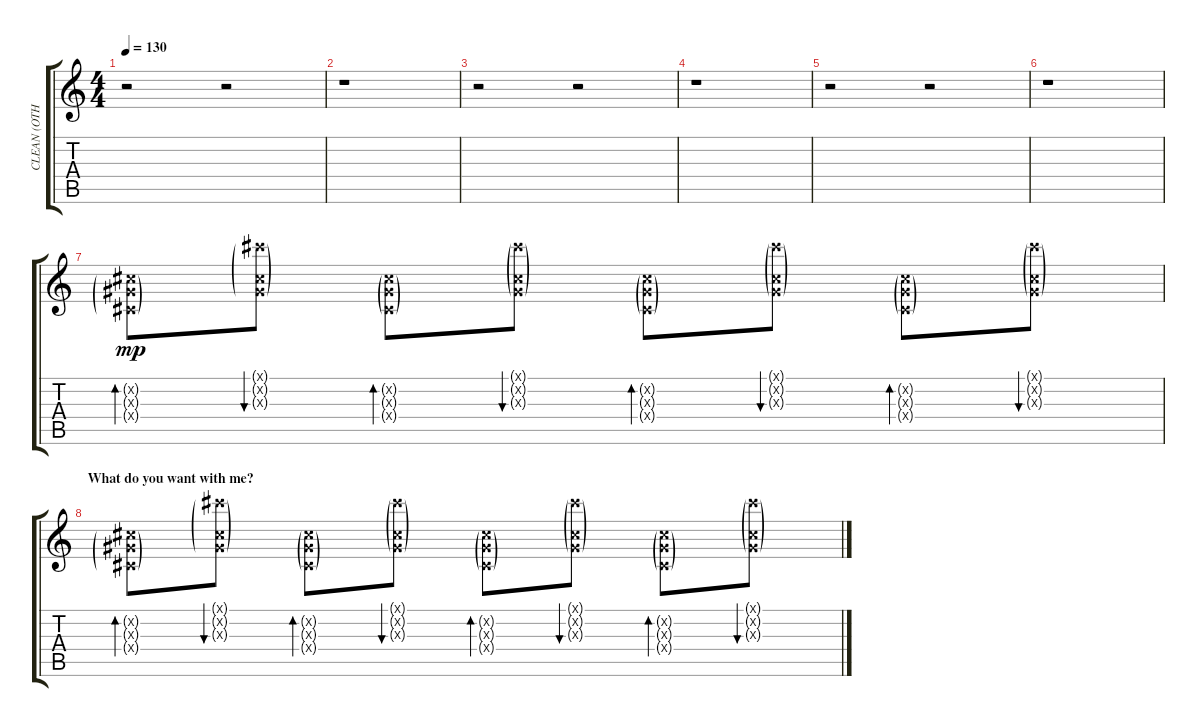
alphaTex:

\track ("CLEAN (OTHER)" "CLEAN (OTH") {instrument acousticguitarsteel}
\staff {score tabs}
\tuning (Eb4 B3 Gb3 B2 Gb2 B1) {hide}
\ts (4 4)
\tempo 130
\clef g2
\ks c
r.2{dy mp} r.2 |
r.1 |
r.2 r.2 |
r.1 |
r.2 r.2 |
r.1 |
(2.2{g x} 2.3{g x} 2.4{g x}).8{bd 60} (10.1{g x} 2.2{g x} 2.3{g x}).8{bu 60} (2.2{g x} 2.3{g x} 2.4{g x}).8{bd 60} (10.1{g x} 2.2{g x} 2.3{g x}).8{bu 60} (2.2{g x} 2.3{g x} 2.4{g x}).8{bd 60} (10.1{g x} 2.2{g x} 2.3{g x}).8{bu 60} (2.2{g x} 2.3{g x} 2.4{g x}).8{bd 60} (10.1{g x} 2.2{g x} 2.3{g x}).8{bu 60} |
\section ("" "What do you want with me?")
(2.2{g x} 2.3{g x} 2.4{g x}).8{bd 60} (10.1{g x} 2.2{g x} 2.3{g x}).8{bu 60} (2.2{g x} 2.3{g x} 2.4{g x}).8{bd 60} (10.1{g x} 2.2{g x} 2.3{g x}).8{bu 60} (2.2{g x} 2.3{g x} 2.4{g x}).8{bd 60} (10.1{g x} 2.2{g x} 2.3{g x}).8{bu 60} (2.2{g x} 2.3{g x} 2.4{g x}).8{bd 60} (10.1{g x} 2.2{g x} 2.3{g x}).8{bu 60}
